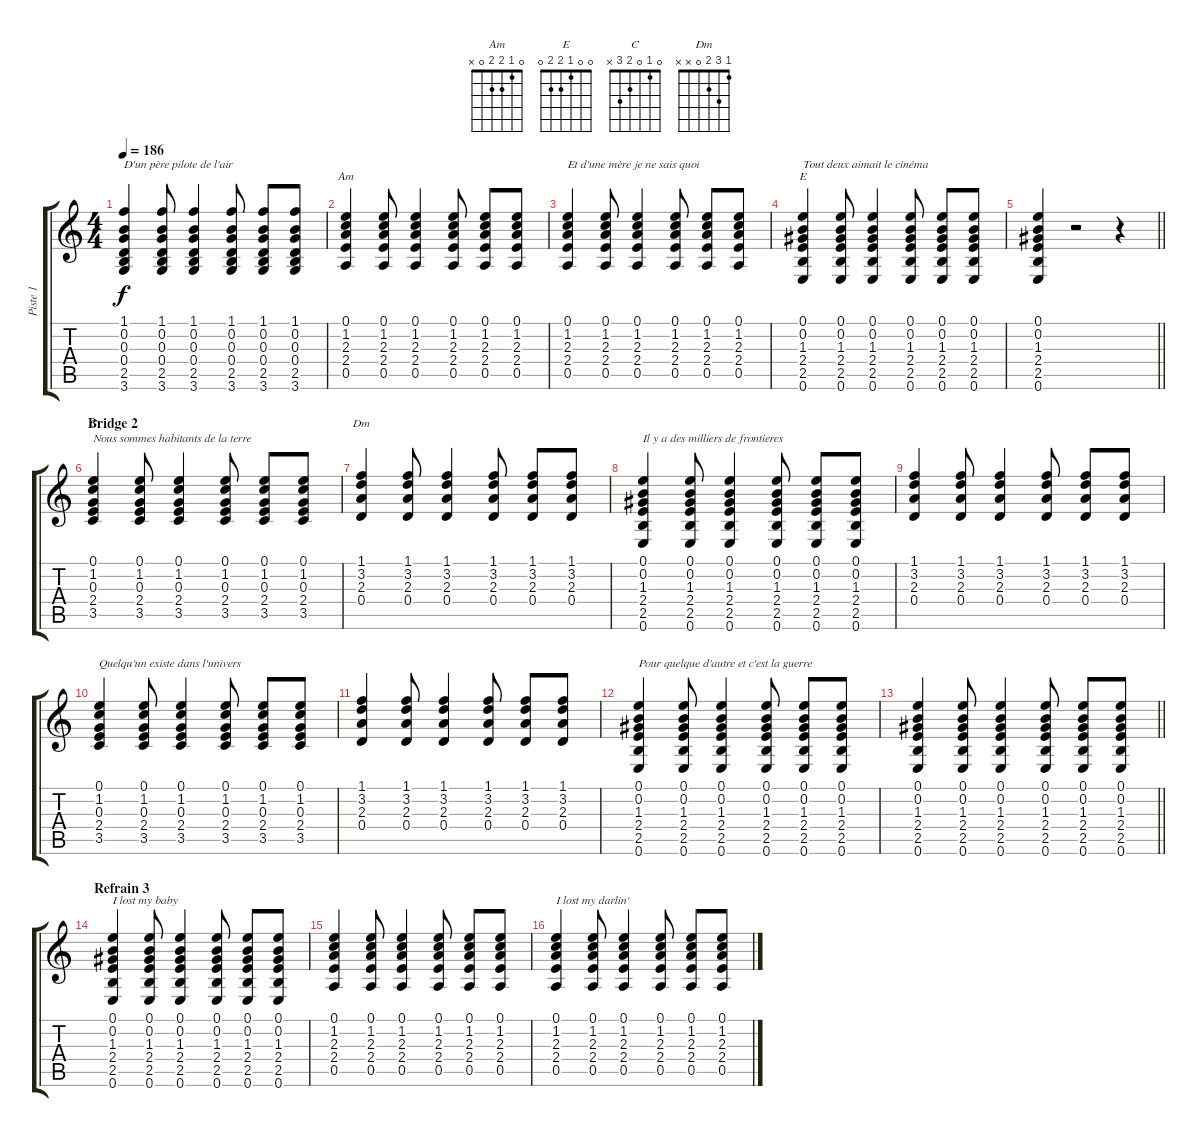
\track ("Piste 1" "Piste 1") {instrument acousticguitarsteel}
\staff {score tabs}
\tuning (E4 B3 G3 D3 A2 E2) {hide}
\chord ("Am" 0 1 2 2 0 x)
\chord ("E" 0 0 1 2 2 0)
\chord ("C" 0 1 0 2 3 x)
\chord ("Dm" 1 3 2 0 x x)
\ts (4 4)
\tempo 186
\clef g2
\ks c
(1.1 0.2 0.3 0.4 2.5 3.6).4{txt "D'un père pilote de l'air" dy f} (1.1 0.2 0.3 0.4 2.5 3.6).8 (1.1 0.2 0.3 0.4 2.5 3.6).4 (1.1 0.2 0.3 0.4 2.5 3.6).8 (1.1 0.2 0.3 0.4 2.5 3.6).8 (1.1 0.2 0.3 0.4 2.5 3.6).8 |
(0.1 1.2 2.3 2.4 0.5).4{ch "Am"} (0.1 1.2 2.3 2.4 0.5).8 (0.1 1.2 2.3 2.4 0.5).4 (0.1 1.2 2.3 2.4 0.5).8 (0.1 1.2 2.3 2.4 0.5).8 (0.1 1.2 2.3 2.4 0.5).8 |
(0.1 1.2 2.3 2.4 0.5).4{txt "Et d'une mère je ne sais quoi"} (0.1 1.2 2.3 2.4 0.5).8 (0.1 1.2 2.3 2.4 0.5).4 (0.1 1.2 2.3 2.4 0.5).8 (0.1 1.2 2.3 2.4 0.5).8 (0.1 1.2 2.3 2.4 0.5).8 |
(0.1 0.2 1.3 2.4 2.5 0.6).4{ch "E" txt "Tout deux aimait le cinéma"} (0.1 0.2 1.3 2.4 2.5 0.6).8 (0.1 0.2 1.3 2.4 2.5 0.6).4 (0.1 0.2 1.3 2.4 2.5 0.6).8 (0.1 0.2 1.3 2.4 2.5 0.6).8 (0.1 0.2 1.3 2.4 2.5 0.6).8 |
\barLineRight lightlight
(0.1 0.2 1.3 2.4 2.5 0.6).4 r.2 r.4 |
\section ("" "Bridge 2")
(0.1 1.2 0.3 2.4 3.5).4{ch "C" txt "Nous sommes habitants de la terre"} (0.1 1.2 0.3 2.4 3.5).8 (0.1 1.2 0.3 2.4 3.5).4 (0.1 1.2 0.3 2.4 3.5).8 (0.1 1.2 0.3 2.4 3.5).8 (0.1 1.2 0.3 2.4 3.5).8 |
(1.1 3.2 2.3 0.4).4{ch "Dm"} (1.1 3.2 2.3 0.4).8 (1.1 3.2 2.3 0.4).4 (1.1 3.2 2.3 0.4).8 (1.1 3.2 2.3 0.4).8 (1.1 3.2 2.3 0.4).8 |
(0.1 0.2 1.3 2.4 2.5 0.6).4{txt "Il y a des milliers de frontieres"} (0.1 0.2 1.3 2.4 2.5 0.6).8 (0.1 0.2 1.3 2.4 2.5 0.6).4 (0.1 0.2 1.3 2.4 2.5 0.6).8 (0.1 0.2 1.3 2.4 2.5 0.6).8 (0.1 0.2 1.3 2.4 2.5 0.6).8 |
(1.1 3.2 2.3 0.4).4 (1.1 3.2 2.3 0.4).8 (1.1 3.2 2.3 0.4).4 (1.1 3.2 2.3 0.4).8 (1.1 3.2 2.3 0.4).8 (1.1 3.2 2.3 0.4).8 |
(0.1 1.2 0.3 2.4 3.5).4{txt "Quelqu'un existe dans l'univers"} (0.1 1.2 0.3 2.4 3.5).8 (0.1 1.2 0.3 2.4 3.5).4 (0.1 1.2 0.3 2.4 3.5).8 (0.1 1.2 0.3 2.4 3.5).8 (0.1 1.2 0.3 2.4 3.5).8 |
(1.1 3.2 2.3 0.4).4 (1.1 3.2 2.3 0.4).8 (1.1 3.2 2.3 0.4).4 (1.1 3.2 2.3 0.4).8 (1.1 3.2 2.3 0.4).8 (1.1 3.2 2.3 0.4).8 |
(0.1 0.2 1.3 2.4 2.5 0.6).4{txt "Pour quelque d'autre et c'est la guerre"} (0.1 0.2 1.3 2.4 2.5 0.6).8 (0.1 0.2 1.3 2.4 2.5 0.6).4 (0.1 0.2 1.3 2.4 2.5 0.6).8 (0.1 0.2 1.3 2.4 2.5 0.6).8 (0.1 0.2 1.3 2.4 2.5 0.6).8 |
\barLineRight lightlight
(0.1 0.2 1.3 2.4 2.5 0.6).4 (0.1 0.2 1.3 2.4 2.5 0.6).8 (0.1 0.2 1.3 2.4 2.5 0.6).4 (0.1 0.2 1.3 2.4 2.5 0.6).8 (0.1 0.2 1.3 2.4 2.5 0.6).8 (0.1 0.2 1.3 2.4 2.5 0.6).8 |
\section ("" "Refrain 3")
(0.1 0.2 1.3 2.4 2.5 0.6).4{txt "I lost my baby"} (0.1 0.2 1.3 2.4 2.5 0.6).8 (0.1 0.2 1.3 2.4 2.5 0.6).4 (0.1 0.2 1.3 2.4 2.5 0.6).8 (0.1 0.2 1.3 2.4 2.5 0.6).8 (0.1 0.2 1.3 2.4 2.5 0.6).8 |
(0.1 1.2 2.3 2.4 0.5).4 (0.1 1.2 2.3 2.4 0.5).8 (0.1 1.2 2.3 2.4 0.5).4 (0.1 1.2 2.3 2.4 0.5).8 (0.1 1.2 2.3 2.4 0.5).8 (0.1 1.2 2.3 2.4 0.5).8 |
(0.1 1.2 2.3 2.4 0.5).4{txt "I lost my darlin'"} (0.1 1.2 2.3 2.4 0.5).8 (0.1 1.2 2.3 2.4 0.5).4 (0.1 1.2 2.3 2.4 0.5).8 (0.1 1.2 2.3 2.4 0.5).8 (0.1 1.2 2.3 2.4 0.5).8
